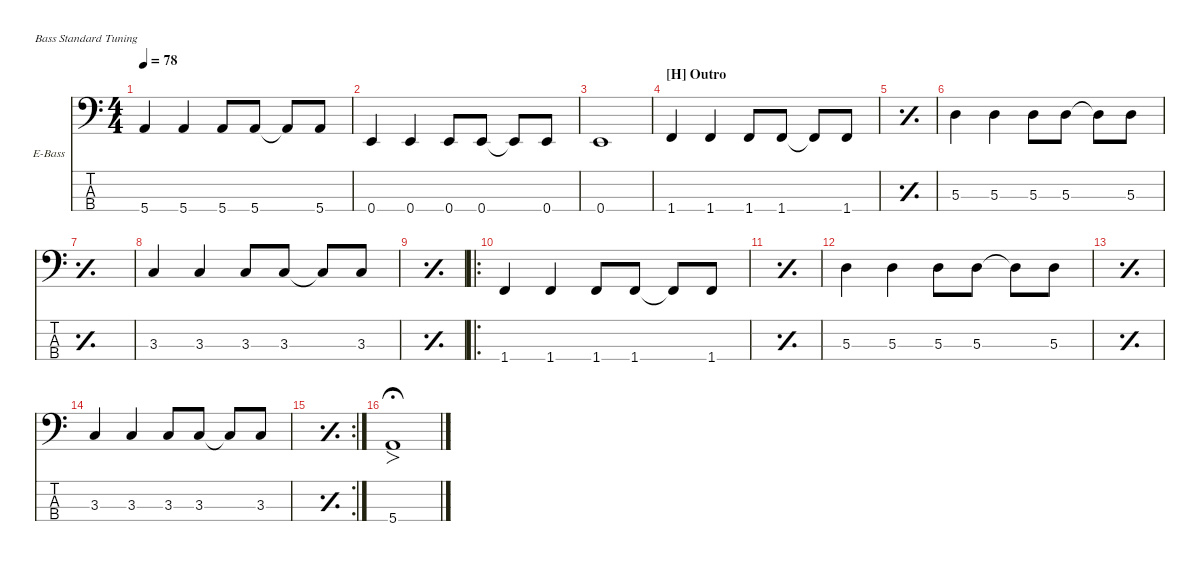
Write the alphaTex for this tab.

\defaultSystemsLayout 4
\hideDynamics
\bracketExtendMode nobrackets
\firstSystemTrackNameOrientation horizontal
\otherSystemsTrackNameOrientation horizontal
\track ("Bass" "E-Bass") {multiBarRest instrument electricbassfinger}
\staff {score tabs}
\tuning (G2 D2 A1 E1)
\ts (4 4)
\tempo 78
\clef f4
\ks aminor
5.4.4{dy mf} 5.4.4 5.4.8 5.4.8 5.4{t}.8 5.4.8 |
0.4.4 0.4.4 0.4.8 0.4.8 0.4{t}.8 0.4.8 |
0.4.1 |
\section ("H" "Outro")
1.4.4 1.4.4 1.4.8 1.4.8 1.4{t}.8 1.4.8 |
\simile simple
|
\simile none
5.3.4 5.3.4 5.3.8 5.3.8 5.3{t}.8 5.3.8 |
\simile simple
|
\simile none
3.3.4 3.3.4 3.3.8 3.3.8 3.3{t}.8 3.3.8 |
\simile simple
|
\ro
\simile none
1.4.4 1.4.4 1.4.8 1.4.8 1.4{t}.8 1.4.8 |
\simile simple
|
\simile none
5.3.4 5.3.4 5.3.8 5.3.8 5.3{t}.8 5.3.8 |
\simile simple
|
\simile none
3.3.4 3.3.4 3.3.8 3.3.8 3.3{t}.8 3.3.8 |
\rc 2
\simile simple
|
\simile none
5.4.1{fo fermata (medium 0.5)}
